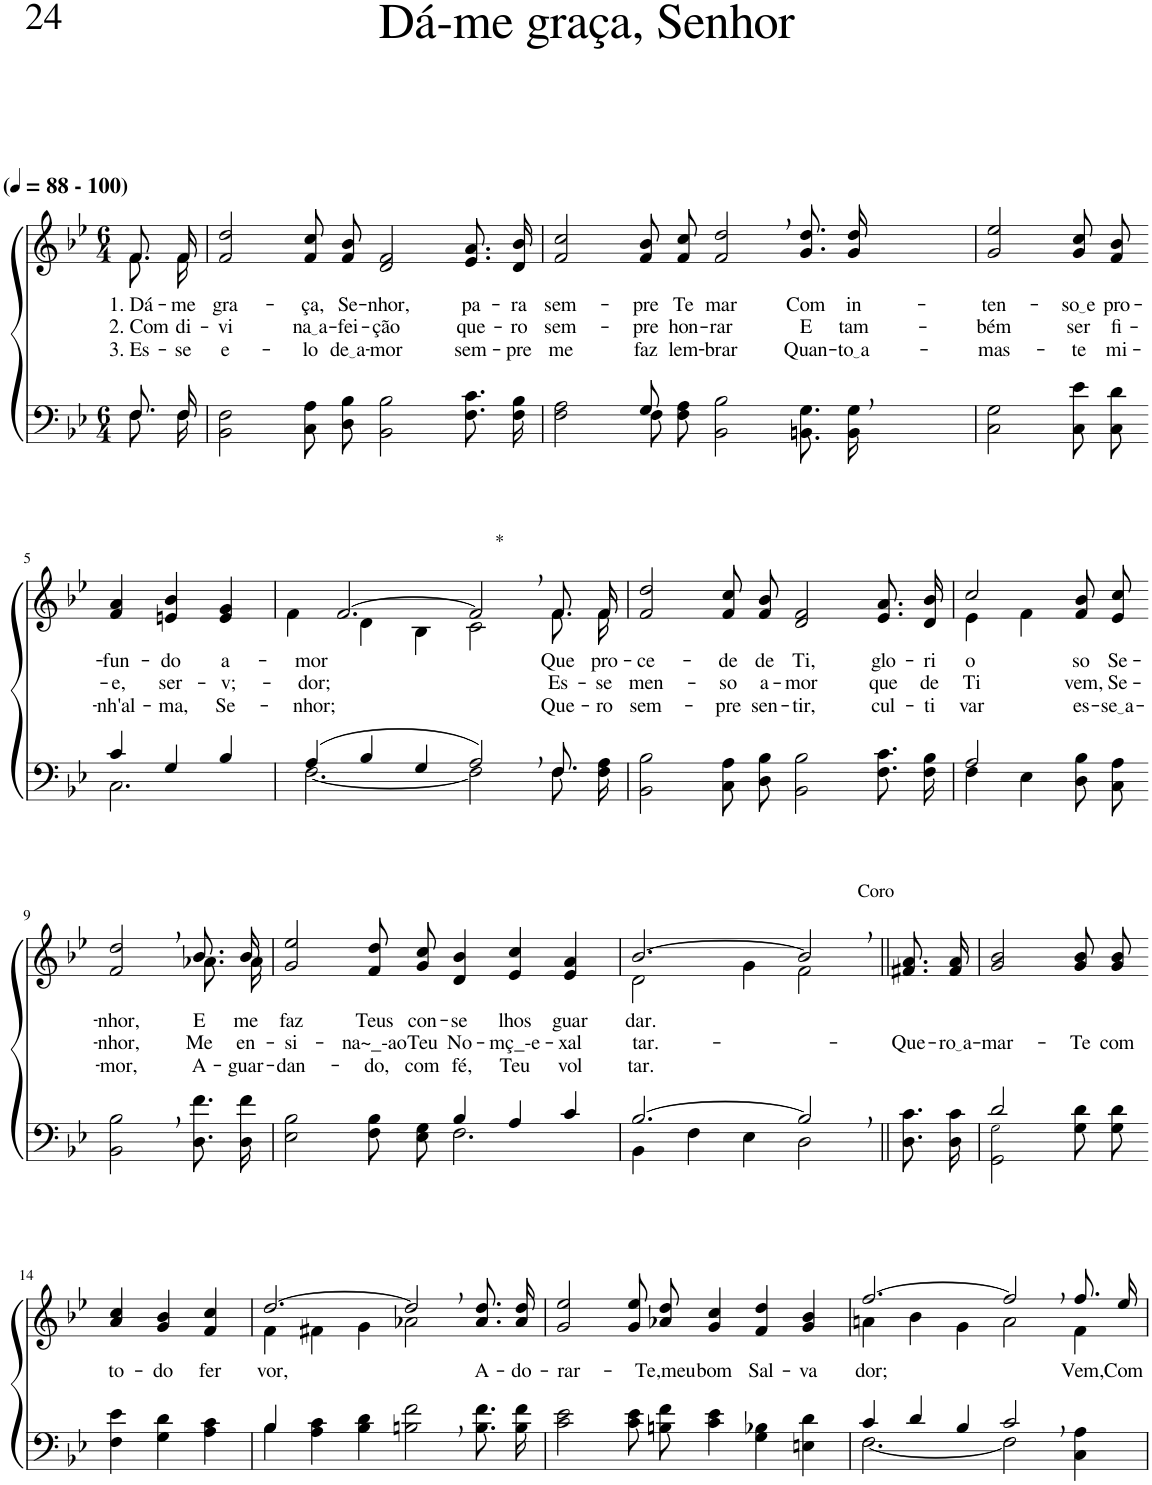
**kern	**kern	**text	**text	**text
*part2	*part1	*part1	*part1	*part1
*staff2	*staff1	*staff1	*staff1	*staff1
*I"Parte III e IV	*I"Parte I e II	*	*	*
*clefF4	*clefG2	*	*	*
*Trd2c3	*Trd2c3	*	*	*
*k[b-e-]	*k[b-e-]	*	*	*
*M6/4	*M6/4	*	*	*
*MM88	*MM88	*	*	*
=1	=1	=1	=1	=1
*^	*	*	*	*
!	!	!LO:TX:a:B:t=(	!	!	!
!	!	!LO:TX:a:B:t=- 100)	!	!	!
!	!	!	!LO:LY:b	!LO:LY:b	!LO:LY:b
*	*	*^	*	*	*
8.F/L	8.F\L	8.f/L	8.f\L	1. Dá-	2. Com	3. Es-
!	!	!	!	!LO:LY:b	!LO:LY:b	!LO:LY:b
16F/Jk	16F\Jk	16f/Jk	16f\Jk	-me	di-	-se
=2	=2	=2	=2	=2	=2	=2
!	!	!	!	!LO:LY:b	!LO:LY:b	!LO:LY:b
*v	*v	*	*	*	*	*
*	*v	*v	*	*	*
2BB-\ 2F\	2f/ 2dd/	gra-	-vi	e-
!	!	!LO:LY:b	!LO:LY:b	!LO:LY:b
8C\ 8A\L	8f/ 8cc/L	-ça,	na a	-lo
!	!	!LO:LY:b	!LO:LY:b	!LO:LY:b
8D\ 8B-\J	8f/ 8b-/J	Se-	-fei-	de a
!	!	!LO:LY:b	!LO:LY:b	!LO:LY:b
2BB-\ 2B-\	2d/ 2f/	-nhor,	-ção	-mor
!	!	!LO:LY:b	!LO:LY:b	!LO:LY:b
8.F\ 8.c\L	8.e-/ 8.a/L	pa-	que-	sem-
!	!	!LO:LY:b	!LO:LY:b	!LO:LY:b
16F\ 16B-\Jk	16d/ 16b-/Jk	-ra	-ro	-pre
=3	=3	=3	=3	=3
*^	*	*	*	*
!	!	!	!LO:LY:b	!LO:LY:b	!LO:LY:b
2ryy	2F\ 2A\	2f/ 2cc/	sem-	sem-	me
!	!	!	!LO:LY:b	!LO:LY:b	!LO:LY:b
8G/	8F\L	8f/ 8b-/L	-pre	-pre	faz
!	!	!	!LO:LY:b	!LO:LY:b	!LO:LY:b
2..ryy	8F\ 8A\J	8f/ 8cc/J	Te	hon-	lem-
!	!	!	!LO:LY:b	!LO:LY:b	!LO:LY:b
.	2BB-\ 2B-\	2f/, 2dd/,	mar	-rar	-brar
!	!	!	!LO:LY:b	!LO:LY:b	!LO:LY:b
.	8.BBn\ 8.G\L	8.g\ 8.dd\L	Com	E	Quan-
!	!	!	!LO:LY:b	!LO:LY:b	!LO:LY:b
.	16BB\ 16G\Jk	16g\ 16dd\Jk	in-	tam-	to a
=4	=4	=4	=4	=4	=4
!	!	!	!LO:LY:b	!LO:LY:b	!LO:LY:b
*v	*v	*	*	*	*
2C\ 2G\	2g/ 2ee-/	-ten-	-bém	-mas-
!	!	!LO:LY:b	!LO:LY:b	!LO:LY:b
8C\ 8e-\L	8g/ 8cc/L	so e	ser	-te
!	!	!LO:LY:b	!LO:LY:b	!LO:LY:b
8C\ 8d\J	8f/ 8b-/J	pro-	fi-	mi-
!!LO:LB:g=z
=5-	=5-	=5-	=5-	=5-
*^	*	*	*	*
!	!	!	!LO:LY:b	!LO:LY:b	!LO:LY:b
4c/	2.C\	4f/ 4a/	-fun-	-e,	-nh'al-
!	!	!	!LO:LY:b	!LO:LY:b	!LO:LY:b
4G/	.	4en/ 4b-/	-do	ser-	-ma,
!	!	!	!LO:LY:b	!LO:LY:b	!LO:LY:b
4B-/	.	4e/ 4g/	a-	-v;-	Se-
=6	=6	=6	=6	=6	=6
!	!	!	!LO:LY:b	!LO:LY:b	!LO:LY:b
*	*	*^	*	*	*
(4A/	[2.F\	[2.f/	4f\	-mor	-dor;	-nhor;
4B-/	.	.	4d\	.	.	.
4G/	.	.	4B-\	.	.	.
!	!	!LO:TX:a:t=*	!	!	!	!
2A,/)	2F\]	2f,/]	2c\	.	.	.
!	!	!	!	!LO:LY:b	!LO:LY:b	!LO:LY:b
8.F\L	8.F\	8.f/L	8.f\L	Que	Es-	Que-
!	!	!	!	!LO:LY:b	!LO:LY:b	!LO:LY:b
16F\ 16A\Jk	16ryy	16f/Jk	16f\Jk	pro-	-se	-ro
=7	=7	=7	=7	=7	=7	=7
!	!	!	!	!LO:LY:b	!LO:LY:b	!LO:LY:b
*v	*v	*	*	*	*	*
*	*v	*v	*	*	*
2BB-\ 2B-\	2f/ 2dd/	-ce-	men-	sem-
!	!	!LO:LY:b	!LO:LY:b	!LO:LY:b
8C\ 8A\L	8f/ 8cc/L	-de	-so	-pre
!	!	!LO:LY:b	!LO:LY:b	!LO:LY:b
8D\ 8B-\J	8f/ 8b-/J	de	a-	sen-
!	!	!LO:LY:b	!LO:LY:b	!LO:LY:b
2BB-\ 2B-\	2d/ 2f/	Ti,	-mor	-tir,
!	!	!LO:LY:b	!LO:LY:b	!LO:LY:b
8.F\ 8.c\L	8.e-/ 8.a/L	glo-	que	cul-
!	!	!LO:LY:b	!LO:LY:b	!LO:LY:b
16F\ 16B-\Jk	16d/ 16b-/Jk	-ri-	de	-ti-
=8	=8	=8	=8	=8
*^	*^	*	*	*
!	!	!	!	!LO:LY:b	!LO:LY:b	!LO:LY:b
2A/	4F\	2cc/	4e-\	-o-	Ti	-var
.	4E-\	.	4f\	.	.	.
!	!	!	!	!LO:LY:b	!LO:LY:b	!LO:LY:b
4ryy	8D\ 8B-\L	8f/ 8b-/L	4ryy	-so	vem,	es-
!	!	!	!	!LO:LY:b	!LO:LY:b	!LO:LY:b
.	8C\ 8A\J	8e-/ 8cc/J	.	Se-	Se-	se a
!!LO:LB:g=z	!!
=9-	=9-	=9-	=9-	=9-	=9-	=9-
!	!	!	!	!LO:LY:b	!LO:LY:b	!LO:LY:b
*v	*v	*	*	*	*	*
2BB-\, 2B-\,	2f/, 2dd/,	2ryy	-nhor,	-nhor,	-mor,
!	!	!	!LO:LY:b	!LO:LY:b	!LO:LY:b
8.D\ 8.f\L	8.b-/L	8.a-X\L	E	Me	A-
!	!	!	!LO:LY:b	!LO:LY:b	!LO:LY:b
16D\ 16f\Jk	16b-/Jk	16a-\Jk	me	en-	-guar-
=10	=10	=10	=10	=10	=10
*^	*	*	*	*	*
!	!	!	!	!LO:LY:b	!LO:LY:b	!LO:LY:b
*	*	*v	*v	*	*	*
2.ryy	2E-\ 2B-\	2g/ 2ee-/	faz	-si-	-dan-
!	!	!	!LO:LY:b	!LO:LY:b	!LO:LY:b
.	8F\ 8B-\L	8f/ 8dd/L	Teus	-na~_-ao	-do,
!	!	!	!LO:LY:b	!LO:LY:b	!LO:LY:b
.	8E-\ 8G\J	8g/ 8cc/J	con-	Teu	com
!	!	!	!LO:LY:b	!LO:LY:b	!LO:LY:b
4B-/	2.F\	4d/ 4b-/	-se	No-	fé,
!	!	!	!LO:LY:b	!LO:LY:b	!LO:LY:b
4A/	.	4e-/ 4cc/	lhos	-mç_-e-	Teu
!	!	!	!LO:LY:b	!LO:LY:b	!LO:LY:b
4c/	.	4e-/ 4a/	guar-	-xal-	vol-
=11	=11	=11	=11	=11	=11
*	*	*^	*	*	*
!	!	!	!	!LO:LY:b	!LO:LY:b	!LO:LY:b
[2.B-/	4BB-\	[2.b-/	2d\	-dar.	tar.-	tar.
.	4F\	.	.	.	.	.
.	4E-\	.	4g\	.	.	.
!	!	!LO:TX:a:t=Coro	!	!	!	!
2B-,/]	2D\	2b-,/]	2f\	.	.	.
=12||	=12||	=12||	=12||	=12||	=12||	=12||
!	!	!	!	!	!LO:LY:b	!
*v	*v	*	*	*	*	*
*	*v	*v	*	*	*
8.D\ 8.c\L	8.f#X/ 8.a/L	.	-Que-	.
!	!	!	!LO:LY:b	!
16D\ 16c\Jk	16f#/ 16a/Jk	.	ro a	.
=13	=13	=13	=13	=13
*^	*	*	*	*
!	!	!	!	!LO:LY:b	!
2d/	2GG\ 2G!\	2g/ 2b-/	.	-mar-	.
!	!	!	!	!LO:LY:b	!
8G\ 8d\L	4ryy	8g/ 8b-/L	.	-Te	.
!	!	!	!	!LO:LY:b	!
8G\ 8d\J	.	8g/ 8b-/J	.	com	.
*v	*v	*	*	*	*
!!LO:LB:g=z
=14-	=14-	=14-	=14-	=14-
!	!	!LO:LY:b	!	!
4F\ 4e-\	4a/ 4cc/	to-	.	.
!	!	!LO:LY:b	!	!
4G\ 4d\	4g/ 4b-/	-do	.	.
!	!	!LO:LY:b	!	!
4A\ 4c\	4f/ 4cc/	fer-	.	.
=15	=15	=15	=15	=15
*^	*^	*	*	*
!	!	!	!	!LO:LY:b	!	!
4B-\	4B-/	[2.dd/	4f\	-vor,	.	.
4A\ 4c\	1ryy	.	4f#X\	.	.	.
4B-\ 4d\	.	.	4g\	.	.	.
2Bn\, 2f\,	.	2dd,/]	2a-X\	.	.	.
!	!	!	!	!LO:LY:b	!	!
8.B\ 8.f\L	4ryy	8.a-\ 8.dd\L	4ryy	A-	.	.
!	!	!	!	!LO:LY:b	!	!
16B\ 16f\Jk	.	16a-\ 16dd\Jk	.	-do-	.	.
*v	*v	*	*	*	*	*
*	*v	*v	*	*	*
=16	=16	=16	=16	=16
!	!	!LO:LY:b	!	!
2c\ 2e-\	2g/ 2ee-/	-rar-	.	.
8c\ 8e-\L	8g\ 8ee-\L	.	.	.
!	!	!LO:LY:b	!	!
8Bn\ 8f\J	8a-X\ 8dd\J	-Te,meu	.	.
!	!	!LO:LY:b	!	!
4c\ 4e-\	4g/ 4cc/	bom	.	.
!	!	!LO:LY:b	!	!
4G\ 4B-X\	4f/ 4dd/	Sal-	.	.
!	!	!LO:LY:b	!	!
4En\ 4d\	4g/ 4b-/	-va-	.	.
=17	=17	=17	=17	=17
*^	*^	*	*	*
!	!	!	!	!LO:LY:b	!	!
4c/	[2.F\	[2.ff/	4an\	-dor;	.	.
4d/	.	.	4b-\	.	.	.
4B-/	.	.	4g\	.	.	.
2c,/	2F\]	2ff,/]	2a\	.	.	.
!	!	!	!	!LO:LY:b	!	!
4ryy	4C\ 4A\	8.ff/L	4f\	Vem,	.	.
!	!	!	!	!LO:LY:b	!	!
.	.	16ee-/Jk	.	Com	.	.
*v	*v	*	*	*	*	*
*	*v	*v	*	*	*
=	=	=	=	=
*-	*-	*-	*-	*-
